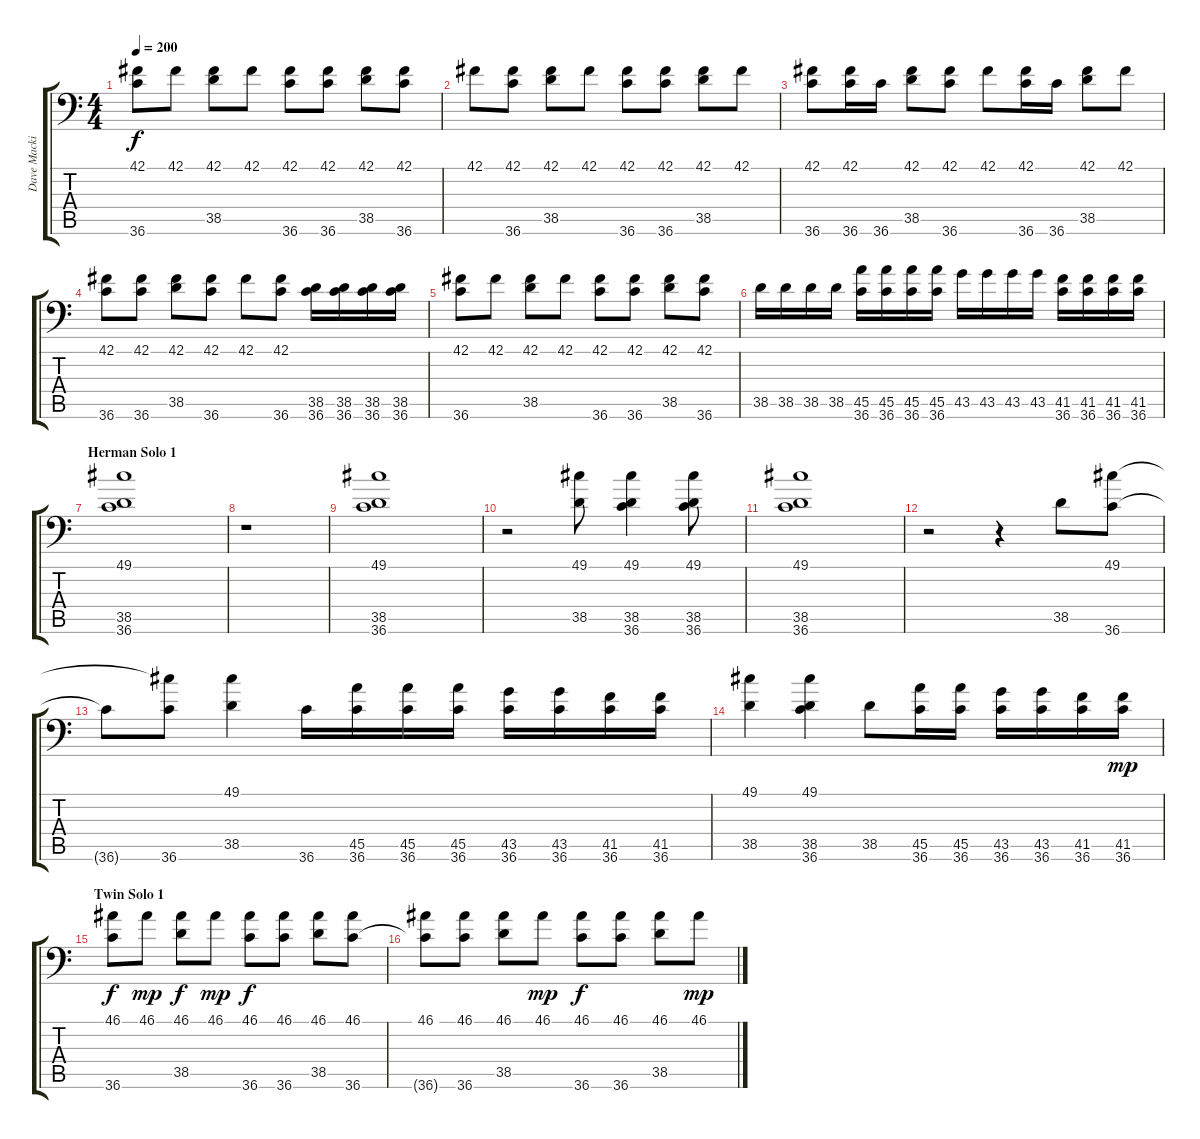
\track ("Dave Mackintosh | Drums" "Dave Macki") {instrument acousticgrandpiano}
\staff {score tabs}
\tuning (C-1 C-1 C-1 C-1 C-1 C-1) {hide}
\ts (4 4)
\tempo 200
\clef f4
\ks c
(42.1 36.6).8{dy f} 42.1.8 (42.1 38.5).8 42.1.8 (42.1 36.6).8 (42.1 36.6).8 (42.1 38.5).8 (42.1 36.6).8 |
42.1.8 (42.1 36.6).8 (42.1 38.5).8 42.1.8 (42.1 36.6).8 (42.1 36.6).8 (42.1 38.5).8 42.1.8 |
(42.1 36.6).8 (42.1 36.6).16 36.6.16 (42.1 38.5).8 (42.1 36.6).8 42.1.8 (42.1 36.6).16 36.6.16 (42.1 38.5).8 42.1.8 |
(42.1 36.6).8 (42.1 36.6).8 (42.1 38.5).8 (42.1 36.6).8 42.1.8 (42.1 36.6).8 (38.5 36.6).16 (38.5 36.6).16 (38.5 36.6).16 (38.5 36.6).16 |
(42.1 36.6).8 42.1.8 (42.1 38.5).8 42.1.8 (42.1 36.6).8 (42.1 36.6).8 (42.1 38.5).8 (42.1 36.6).8 |
38.5.16 38.5.16 38.5.16 38.5.16 (45.5 36.6).16 (45.5 36.6).16 (45.5 36.6).16 (45.5 36.6).16 43.5.16 43.5.16 43.5.16 43.5.16 (41.5 36.6).16 (41.5 36.6).16 (41.5 36.6).16 (41.5 36.6).16 |
\section ("" "Herman Solo 1")
(49.1 38.5 36.6).1 |
r.1 |
(49.1 38.5 36.6).1 |
r.2 (49.1 38.5).8 (49.1 38.5 36.6).4 (49.1 38.5 36.6).8 |
(49.1 38.5 36.6).1 |
r.2 r.4 38.5.8 (49.1 36.6).8 |
36.6{t}.8 (49.1{t} 36.6).8 (49.1 38.5).4 36.6.16 (45.5 36.6).16 (45.5 36.6).16 (45.5 36.6).16 (43.5 36.6).16 (43.5 36.6).16 (41.5 36.6).16 (41.5 36.6).16 |
(49.1 38.5).4 (49.1 38.5 36.6).4 38.5.8 (45.5 36.6).16 (45.5 36.6).16 (43.5 36.6).16 (43.5 36.6).16 (41.5 36.6).16 (41.5 36.6).16{dy mp} |
\section ("" "Twin Solo 1")
(46.1 36.6).8{dy f} 46.1.8{dy mp} (46.1 38.5).8{dy f} 46.1.8{dy mp} (46.1 36.6).8{dy f} (46.1 36.6).8 (46.1 38.5).8 (46.1 36.6).8 |
(46.1 36.6{t}).8 (46.1 36.6).8 (46.1 38.5).8 46.1.8{dy mp} (46.1 36.6).8{dy f} (46.1 36.6).8 (46.1 38.5).8 46.1.8{dy mp}
